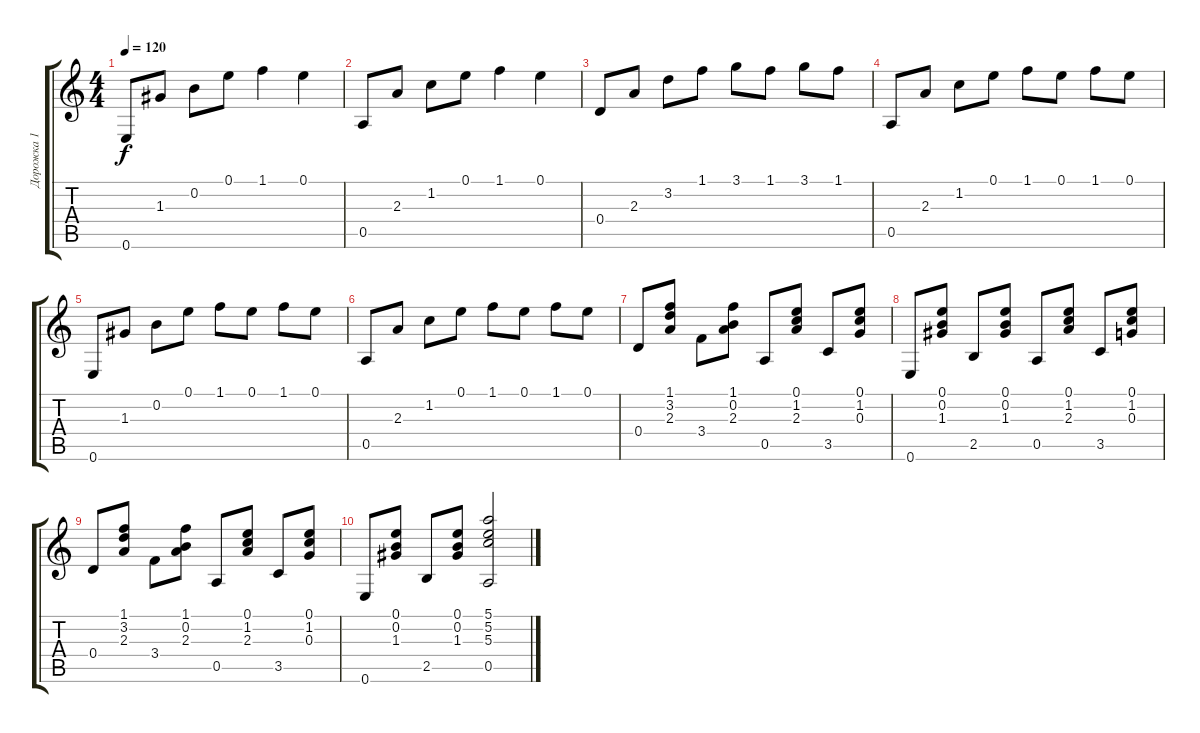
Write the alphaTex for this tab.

\track ("Дорожка 1" "Дорожка 1") {instrument acousticguitarnylon}
\staff {score tabs}
\tuning (E4 B3 G3 D3 A2 E2) {hide}
\ts (4 4)
\tempo 120
\clef g2
\ks c
0.6.8{dy f} 1.3.8 0.2.8 0.1.8 1.1.4 0.1.4 |
0.5.8 2.3.8 1.2.8 0.1.8 1.1.4 0.1.4 |
0.4.8 2.3.8 3.2.8 1.1.8 3.1.8 1.1.8 3.1.8 1.1.8 |
0.5.8 2.3.8 1.2.8 0.1.8 1.1.8 0.1.8 1.1.8 0.1.8 |
0.6.8 1.3.8 0.2.8 0.1.8 1.1.8 0.1.8 1.1.8 0.1.8 |
0.5.8 2.3.8 1.2.8 0.1.8 1.1.8 0.1.8 1.1.8 0.1.8 |
0.4.8 (1.1 3.2 2.3).8 3.4.8 (1.1 0.2 2.3).8 0.5.8 (0.1 1.2 2.3).8 3.5.8 (0.1 1.2 0.3).8 |
0.6.8 (0.1 0.2 1.3).8 2.5.8 (0.1 0.2 1.3).8 0.5.8 (0.1 1.2 2.3).8 3.5.8 (0.1 1.2 0.3).8 |
0.4.8 (1.1 3.2 2.3).8 3.4.8 (1.1 0.2 2.3).8 0.5.8 (0.1 1.2 2.3).8 3.5.8 (0.1 1.2 0.3).8 |
0.6.8 (0.1 0.2 1.3).8 2.5.8 (0.1 0.2 1.3).8 (5.1 5.2 5.3 0.5).2
